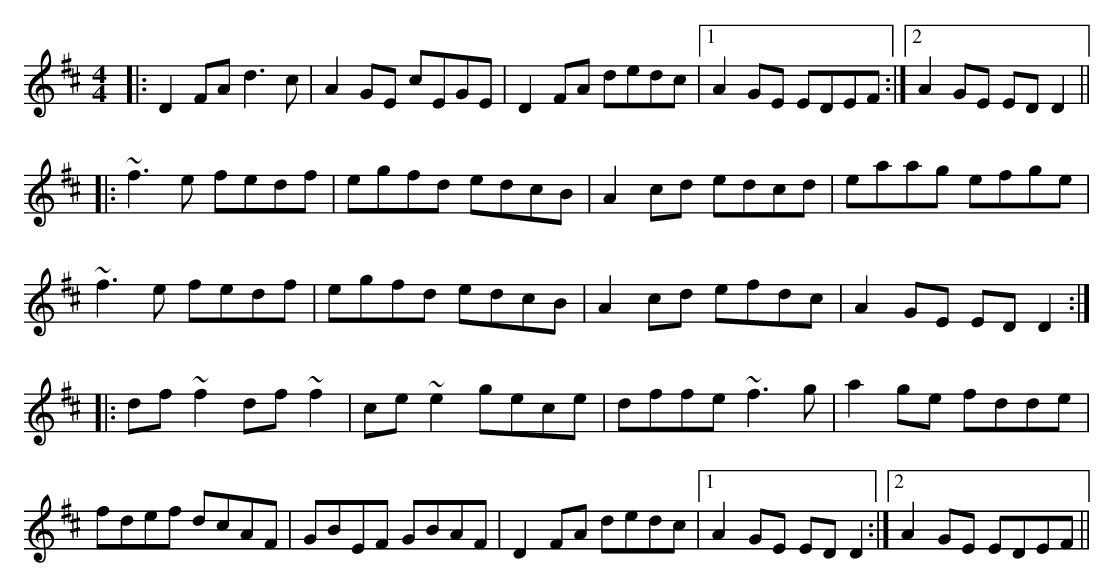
X:1
M:4/4
K:D
|:D2FA d3c|A2GE cEGE|D2FA dedc|1 A2GE EDEF:|2 A2GE EDD2||
|:~f3e fedf|egfd edcB|A2cd edcd|eaag efge|
~f3e fedf|egfd edcB|A2cd efdc|A2GE EDD2:|
|:df~f2 df~f2|ce~e2 gece|dffe ~f3g|a2ge fdde|
fdef dcAF|GBEF GBAF|D2FA dedc|1 A2GE EDD2:|2 A2GE EDEF||
